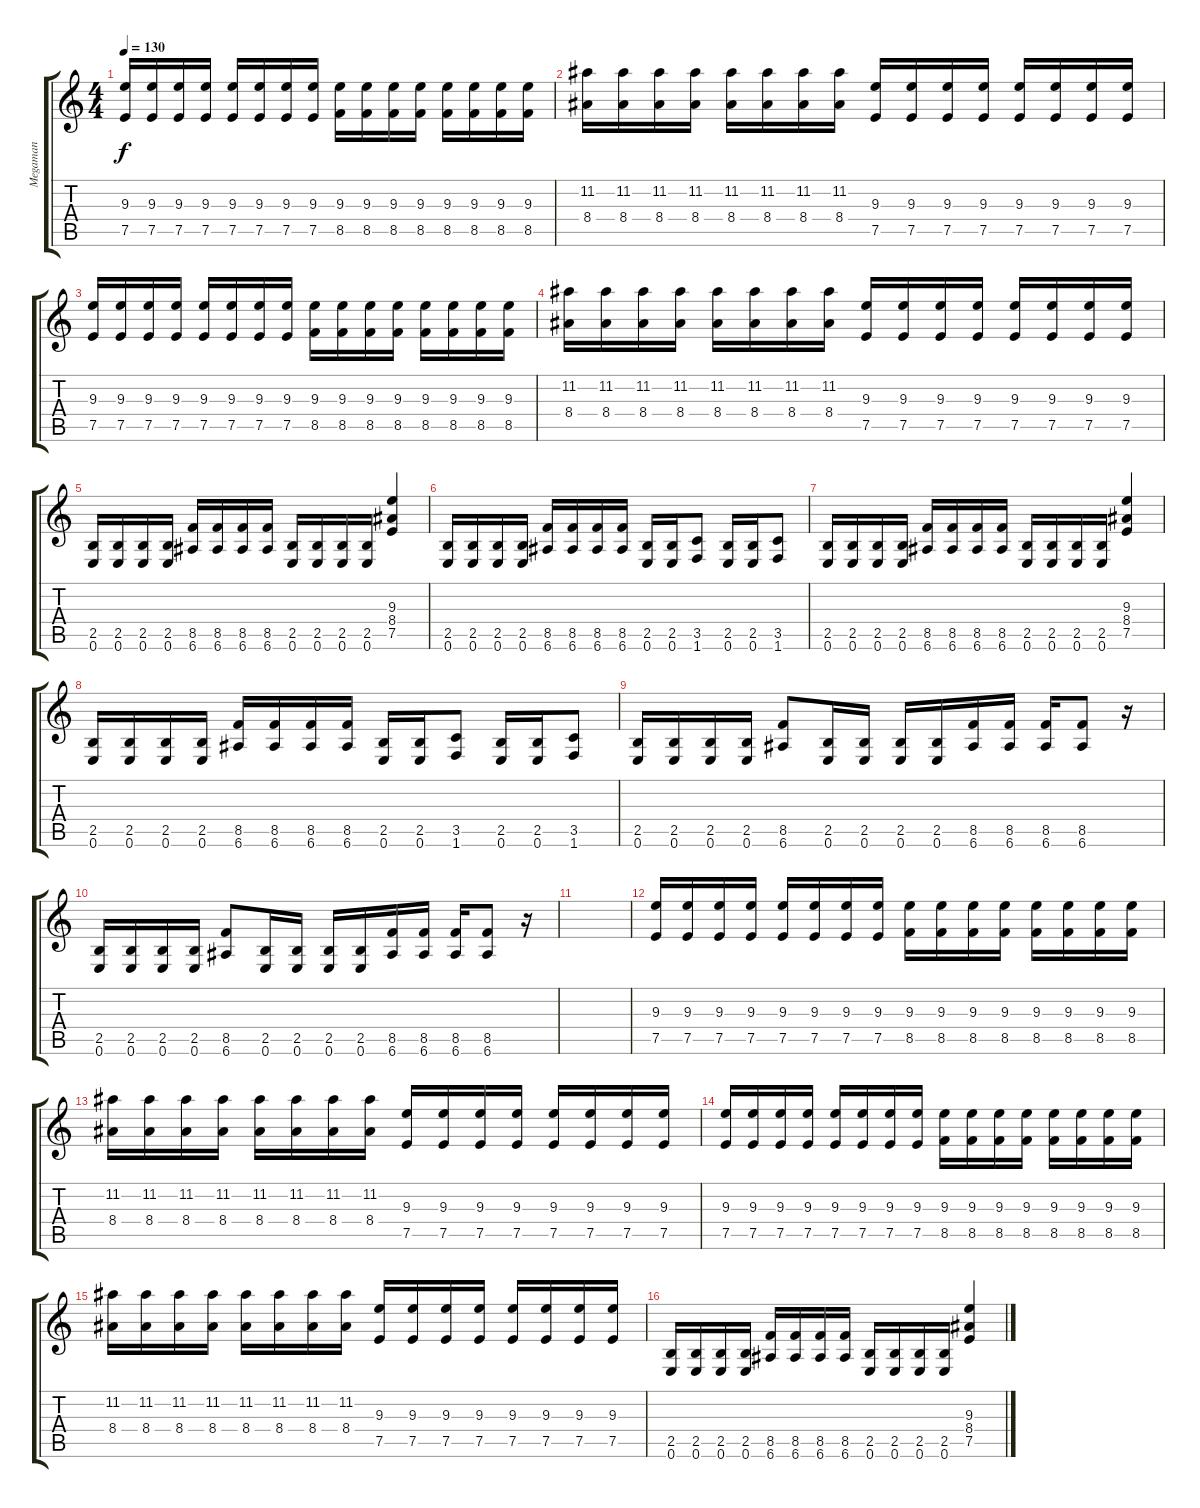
\track ("Megaman" "Megaman") {instrument distortionguitar}
\staff {score tabs}
\tuning (E4 B3 G3 D3 A2 E2) {hide}
\ts (4 4)
\tempo 130
\clef g2
\ks c
(9.3 7.5).16{dy f instrument distortionguitar} (9.3 7.5).16 (9.3 7.5).16 (9.3 7.5).16 (9.3 7.5).16 (9.3 7.5).16 (9.3 7.5).16 (9.3 7.5).16 (9.3 8.5).16 (9.3 8.5).16 (9.3 8.5).16 (9.3 8.5).16 (9.3 8.5).16 (9.3 8.5).16 (9.3 8.5).16 (9.3 8.5).16 |
(11.2 8.4).16 (11.2 8.4).16 (11.2 8.4).16 (11.2 8.4).16 (11.2 8.4).16 (11.2 8.4).16 (11.2 8.4).16 (11.2 8.4).16 (9.3 7.5).16 (9.3 7.5).16 (9.3 7.5).16 (9.3 7.5).16 (9.3 7.5).16 (9.3 7.5).16 (9.3 7.5).16 (9.3 7.5).16 |
(9.3 7.5).16 (9.3 7.5).16 (9.3 7.5).16 (9.3 7.5).16 (9.3 7.5).16 (9.3 7.5).16 (9.3 7.5).16 (9.3 7.5).16 (9.3 8.5).16 (9.3 8.5).16 (9.3 8.5).16 (9.3 8.5).16 (9.3 8.5).16 (9.3 8.5).16 (9.3 8.5).16 (9.3 8.5).16 |
(11.2 8.4).16 (11.2 8.4).16 (11.2 8.4).16 (11.2 8.4).16 (11.2 8.4).16 (11.2 8.4).16 (11.2 8.4).16 (11.2 8.4).16 (9.3 7.5).16 (9.3 7.5).16 (9.3 7.5).16 (9.3 7.5).16 (9.3 7.5).16 (9.3 7.5).16 (9.3 7.5).16 (9.3 7.5).16 |
(2.5 0.6).16 (2.5 0.6).16 (2.5 0.6).16 (2.5 0.6).16 (8.5 6.6).16 (8.5 6.6).16 (8.5 6.6).16 (8.5 6.6).16 (2.5 0.6).16 (2.5 0.6).16 (2.5 0.6).16 (2.5 0.6).16 (9.3 8.4 7.5).4 |
(2.5 0.6).16 (2.5 0.6).16 (2.5 0.6).16 (2.5 0.6).16 (8.5 6.6).16 (8.5 6.6).16 (8.5 6.6).16 (8.5 6.6).16 (2.5 0.6).16 (2.5 0.6).16 (3.5 1.6).8 (2.5 0.6).16 (2.5 0.6).16 (3.5 1.6).8 |
(2.5 0.6).16 (2.5 0.6).16 (2.5 0.6).16 (2.5 0.6).16 (8.5 6.6).16 (8.5 6.6).16 (8.5 6.6).16 (8.5 6.6).16 (2.5 0.6).16 (2.5 0.6).16 (2.5 0.6).16 (2.5 0.6).16 (9.3 8.4 7.5).4 |
(2.5 0.6).16 (2.5 0.6).16 (2.5 0.6).16 (2.5 0.6).16 (8.5 6.6).16 (8.5 6.6).16 (8.5 6.6).16 (8.5 6.6).16 (2.5 0.6).16 (2.5 0.6).16 (3.5 1.6).8 (2.5 0.6).16 (2.5 0.6).16 (3.5 1.6).8 |
(2.5 0.6).16 (2.5 0.6).16 (2.5 0.6).16 (2.5 0.6).16 (8.5 6.6).8 (2.5 0.6).16 (2.5 0.6).16 (2.5 0.6).16 (2.5 0.6).16 (8.5 6.6).16 (8.5 6.6).16 (8.5 6.6).16 (8.5 6.6).8 r.16 |
(2.5 0.6).16 (2.5 0.6).16 (2.5 0.6).16 (2.5 0.6).16 (8.5 6.6).8 (2.5 0.6).16 (2.5 0.6).16 (2.5 0.6).16 (2.5 0.6).16 (8.5 6.6).16 (8.5 6.6).16 (8.5 6.6).16 (8.5 6.6).8 r.16 |
|
(9.3 7.5).16 (9.3 7.5).16 (9.3 7.5).16 (9.3 7.5).16 (9.3 7.5).16 (9.3 7.5).16 (9.3 7.5).16 (9.3 7.5).16 (9.3 8.5).16 (9.3 8.5).16 (9.3 8.5).16 (9.3 8.5).16 (9.3 8.5).16 (9.3 8.5).16 (9.3 8.5).16 (9.3 8.5).16 |
(11.2 8.4).16 (11.2 8.4).16 (11.2 8.4).16 (11.2 8.4).16 (11.2 8.4).16 (11.2 8.4).16 (11.2 8.4).16 (11.2 8.4).16 (9.3 7.5).16 (9.3 7.5).16 (9.3 7.5).16 (9.3 7.5).16 (9.3 7.5).16 (9.3 7.5).16 (9.3 7.5).16 (9.3 7.5).16 |
(9.3 7.5).16 (9.3 7.5).16 (9.3 7.5).16 (9.3 7.5).16 (9.3 7.5).16 (9.3 7.5).16 (9.3 7.5).16 (9.3 7.5).16 (9.3 8.5).16 (9.3 8.5).16 (9.3 8.5).16 (9.3 8.5).16 (9.3 8.5).16 (9.3 8.5).16 (9.3 8.5).16 (9.3 8.5).16 |
(11.2 8.4).16 (11.2 8.4).16 (11.2 8.4).16 (11.2 8.4).16 (11.2 8.4).16 (11.2 8.4).16 (11.2 8.4).16 (11.2 8.4).16 (9.3 7.5).16 (9.3 7.5).16 (9.3 7.5).16 (9.3 7.5).16 (9.3 7.5).16 (9.3 7.5).16 (9.3 7.5).16 (9.3 7.5).16 |
(2.5 0.6).16 (2.5 0.6).16 (2.5 0.6).16 (2.5 0.6).16 (8.5 6.6).16 (8.5 6.6).16 (8.5 6.6).16 (8.5 6.6).16 (2.5 0.6).16 (2.5 0.6).16 (2.5 0.6).16 (2.5 0.6).16 (9.3 8.4 7.5).4
